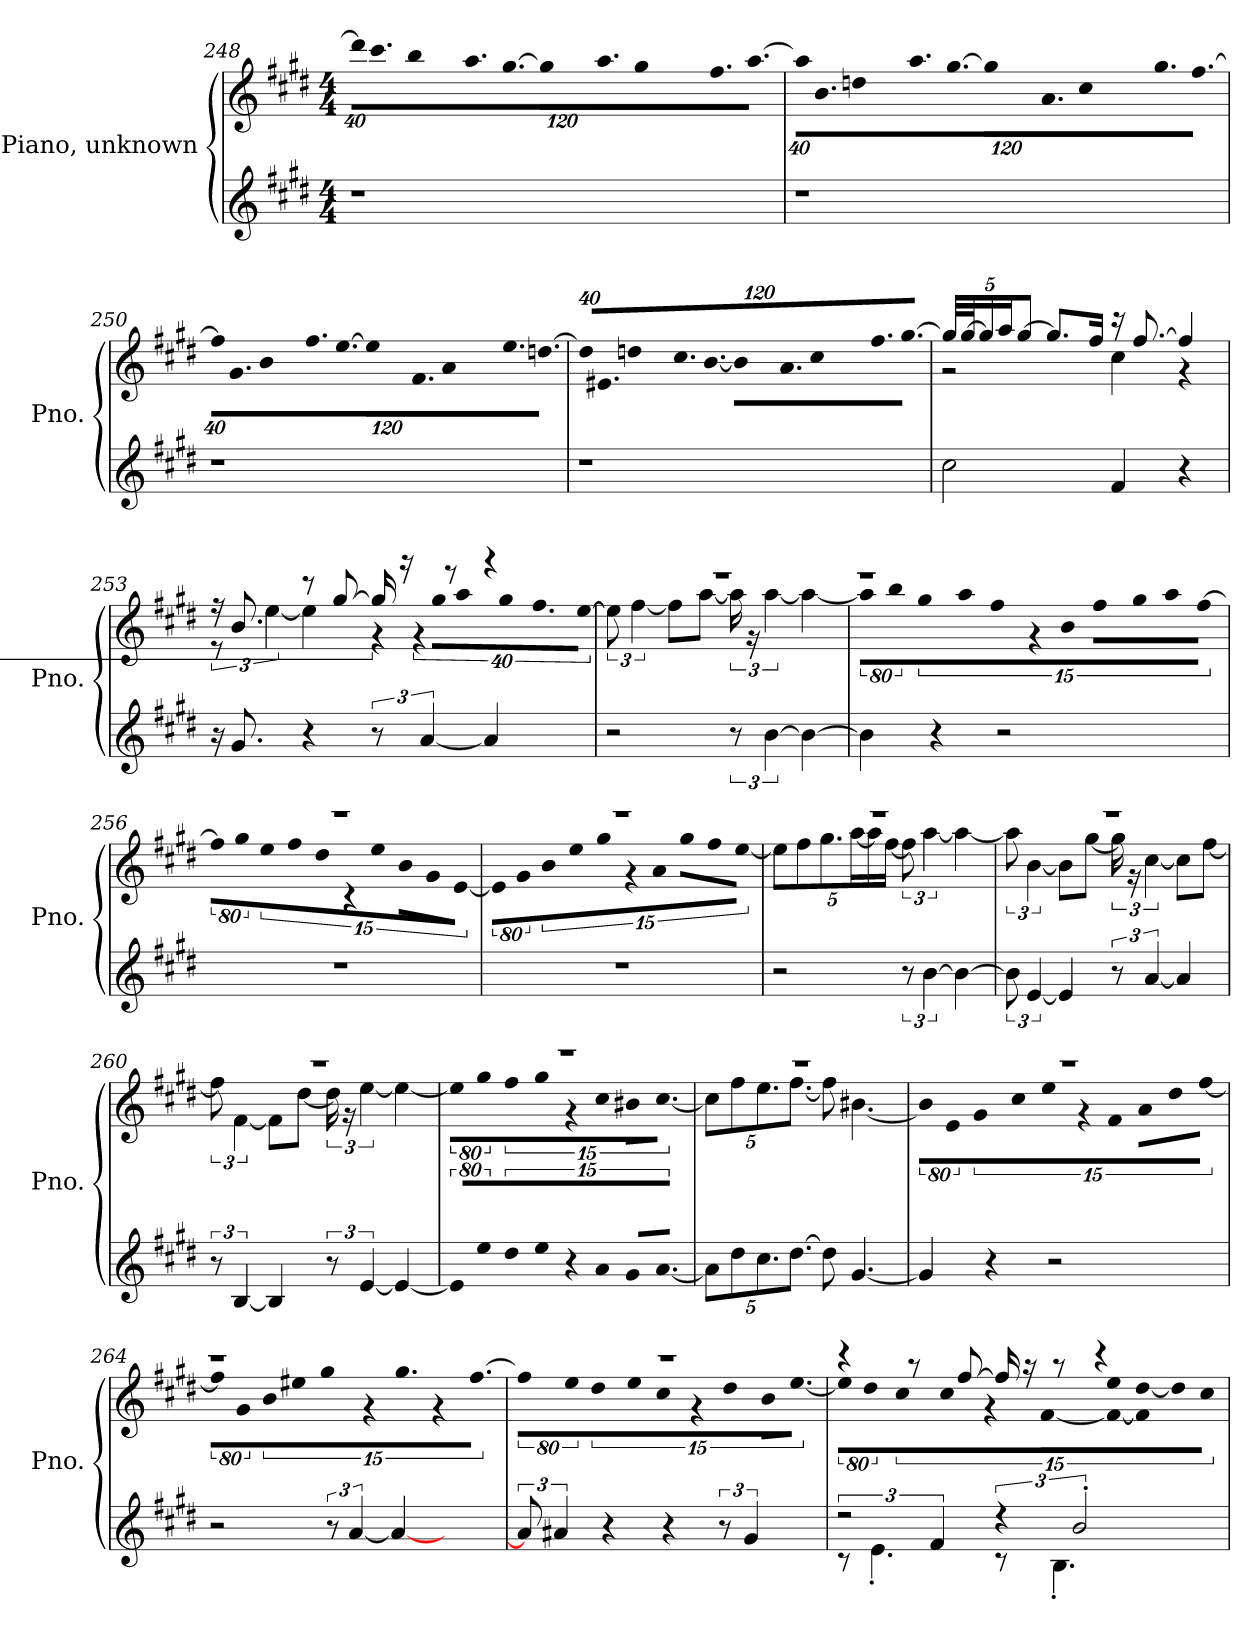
**kern	**kern
*part1	*part1
*staff2	*staff1
*I"Piano, unknown	*
*I'Pno.	*
!!LO:LB:g=z
*clefG2	*clefG2
*k[f#c#g#d#]	*k[f#c#g#d#]
*M4/4	*M4/4
*	*Xbrackettup
=248	=248
!	!LO:N:vis=32
1r	640%23ddd\KLL]
!	!LO:N:vis=16.
.	960%103ccc#\J
!	!LO:N:vis=8
.	960%137bb\
!	!LO:N:vis=16.
.	960%103aa\L
!	!LO:N:vis=16.
.	[960%103gg#\JJ
!	!LO:N:vis=32
.	640%23gg#\KLL]
!	!LO:N:vis=16.
.	960%103aa\J
!	!LO:N:vis=8
.	960%137gg#\
!	!LO:N:vis=16.
.	960%103ff#\L
!	!LO:N:vis=16.
.	[960%103aa\JJ
960ryy	.
=249	=249
!	!LO:N:vis=32
1r	640%23aa\KLL]
!	!LO:N:vis=16.
.	960%103b\J
!	!LO:N:vis=8
.	960%137ddn\
!	!LO:N:vis=16.
.	960%103aa\L
!	!LO:N:vis=16.
.	[960%103gg#\JJ
!	!LO:N:vis=32
.	640%23gg#\KLL]
!	!LO:N:vis=16.
.	960%103a\J
!	!LO:N:vis=8
.	960%137cc#\
!	!LO:N:vis=16.
.	960%103gg#\L
!	!LO:N:vis=16.
.	[960%103ff#\JJ
960ryy	.
=250	=250
!	!LO:N:vis=32
1r	640%23ff#\KLL]
!	!LO:N:vis=16.
.	960%103g#\J
!	!LO:N:vis=8
.	960%137b\
!	!LO:N:vis=16.
.	960%103ff#\L
!	!LO:N:vis=16.
.	[960%103ee\JJ
!	!LO:N:vis=32
.	640%23ee\KLL]
!	!LO:N:vis=16.
.	960%103f#\J
!	!LO:N:vis=8
.	960%137a\
!	!LO:N:vis=16.
.	960%103ee\L
!	!LO:N:vis=16.
.	[960%103ddn\JJ
960ryy	.
!!LO:LB:g=z
=251	=251
!	!LO:N:vis=32
1r	640%23dd/KLL]
!	!LO:N:vis=16.
.	960%103e#X/J
!	!LO:N:vis=8
.	960%137ddn/
!	!LO:N:vis=16.
.	960%103cc#/L
!	!LO:N:vis=16.
.	[960%103b/JJ
!	!LO:N:vis=32
.	640%23b\KLL]
!	!LO:N:vis=16.
.	960%103a\J
!	!LO:N:vis=8
.	960%137cc#\
!	!LO:N:vis=16.
.	960%103ff#\L
!	!LO:N:vis=16.
.	[960%103gg#\JJ
960ryy	.
=252	=252
*	*^
2cc#\	40gg#/LLL]	2r
.	[40gg#/J	.
.	20gg#/]	.
.	20aa/J	.
.	[10gg#/J	.
.	8.gg#/L]	.
.	16ff#/Jk	.
4f#/	16r	4cc#\
.	[8.ff#/	.
4r	4ff#/]	4r
!!LO:LB:g=z	!!
=253	=253	=253
*	*	*brackettup
16r	16r	12r
8.g#/	8.b/	.
.	.	[6ee\
4r	8r	4ee\]
.	[8gg#/	.
!	!	!LO:N:vis=16
12r	16gg#/]	1920%137r
.	16r	.
!	!	!LO:N:vis=32
.	.	640%23r
[6a/	.	.
!	!	!LO:N:vis=32
.	.	640%23gg#\KLL
.	8r	.
!	!	!LO:N:vis=16
.	.	1920%137aa\J
!	!	!LO:N:vis=8
.	.	960%137gg#\
4a/]	4r	.
!	!	!LO:N:vis=16.
.	.	960%103ff#\L
!	!	!LO:N:vis=32
.	.	[640%23ee\JJk
1920ryy	1920ryy	.
=254	=254	=254
2r	1r	12ee\]
.	.	[6ff#\
.	.	8ff#\L]
.	.	[8aa\J
12r	.	24aa\]
.	.	24r
[6b\	.	[6aa\
4b\_	.	4aa\_
=255	=255	=255
!	!	!LO:N:vis=8
4b\]	1r	640%71aa\L]
!	!	!LO:N:vis=8
.	.	640%71bb\
.	.	1920ryy
!	!	!LO:N:vis=8
.	.	640%71gg#\
4r	.	.
!	!	!LO:N:vis=8
.	.	640%71aa\
!	!	!LO:N:vis=8
.	.	640%71ff#\J
2r	.	.
.	.	1920ryy
!	!	!LO:N:vis=16
.	.	1920%107r
!	!	!LO:N:vis=8
.	.	640%71b\
!	!	!LO:N:vis=16
.	.	1920%107ff#\LL
!	!	!LO:N:vis=16
.	.	1920%107gg#\J
!	!	!LO:N:vis=8
.	.	640%71aa\
!	!	!LO:N:vis=16
.	.	[1920%107ff#\Jk
1920ryy	1920ryy	.
!!LO:PB:g=z	!!
=256	=256	=256
!	!	!LO:N:vis=8
1r	1r	640%71ff#\L]
!	!	!LO:N:vis=8
.	.	640%71gg#\
.	.	1920ryy
!	!	!LO:N:vis=8
.	.	640%71ee\
!	!	!LO:N:vis=8
.	.	640%71ff#\
!	!	!LO:N:vis=8
.	.	640%71dd#\J
.	.	1920ryy
!	!	!LO:N:vis=16
.	.	1920%107r
!	!	!LO:N:vis=8
.	.	640%71ee\
!	!	!LO:N:vis=8
.	.	640%71b\L
!	!	!LO:N:vis=8
.	.	640%71g#\
!	!	!LO:N:vis=16
.	.	[1920%107e\Jk
=257	=257	=257
!	!	!LO:N:vis=8
1r	1r	640%71e\L]
!	!	!LO:N:vis=8
.	.	640%71g#\
.	.	1920ryy
!	!	!LO:N:vis=8
.	.	640%71b\
!	!	!LO:N:vis=8
.	.	640%71ee\
!	!	!LO:N:vis=8
.	.	640%71gg#\J
.	.	1920ryy
!	!	!LO:N:vis=16
.	.	1920%107r
!	!	!LO:N:vis=8
.	.	640%71a\
!	!	!LO:N:vis=8
.	.	640%71gg#\L
!	!	!LO:N:vis=8
.	.	640%71ff#\
!	!	!LO:N:vis=16
.	.	[1920%107ee\Jk
=258	=258	=258
*	*	*Xbrackettup
2r	1r	10ee\L]
.	.	10ff#\
.	.	10.gg#\
.	.	[20aa\L
.	.	20aa\]
.	.	[20ff#\JJ
*	*	*brackettup
12r	.	12ff#\]
[6b\	.	[6aa\
4b\_	.	4aa\_
!!LO:LB:g=z	!!
=259	=259	=259
12b\]	1r	12aa\]
[6e/	.	[6b\
4e/]	.	8b\L]
.	.	[8gg#\J
12r	.	24gg#\]
.	.	24r
[6a/	.	[6cc#\
4a/]	.	8cc#\L]
.	.	[8ff#\J
=260	=260	=260
12r	1r	12ff#\]
[6B/	.	[6f#\
4B/]	.	8f#\L]
.	.	[8dd#\J
12r	.	24dd#\]
.	.	24r
[6e/	.	[6ee\
4e/_	.	4ee\_
=261	=261	=261
!LO:N:vis=8	!	!LO:N:vis=8
640%71e/L]	1r	640%71ee\L]
!LO:N:vis=8	!	!LO:N:vis=8
640%71ee/	.	640%71gg#\
1920ryy	.	1920ryy
!LO:N:vis=8	!	!LO:N:vis=8
640%71dd#/J	.	640%71ff#\J
!LO:N:vis=4	!	!LO:N:vis=4
1920%427ee\	.	1920%427gg#\
!LO:N:vis=16	!	!LO:N:vis=16
1920%107r	.	1920%107r
!LO:N:vis=8	!	!LO:N:vis=8
640%71a/	.	640%71cc#\
!LO:N:vis=8	!	!LO:N:vis=8
640%71g#/L	.	640%71b#X\L
[9.a/J	.	[9.cc#\J
=262	=262	=262
*Xbrackettup	*	*Xbrackettup
10a\L]	1r	10cc#\L]
10dd#\	.	10ff#\
10.cc#\	.	10.ee\
[10.dd#\J	.	[10.ff#\J
8dd#\]	.	8ff#\]
[4.g#/	.	[4.b#X\
!!LO:LB:g=z	!!
=263	=263	=263
*	*	*brackettup
!	!	!LO:N:vis=8
4g#/]	1r	640%71b#\L]
!	!	!LO:N:vis=8
.	.	640%71e\
.	.	1920ryy
!	!	!LO:N:vis=8
.	.	640%71g#\
4r	.	.
!	!	!LO:N:vis=8
.	.	640%71cc#\
!	!	!LO:N:vis=8
.	.	640%71ee\J
2r	.	.
.	.	1920ryy
!	!	!LO:N:vis=16
.	.	1920%107r
!	!	!LO:N:vis=8
.	.	640%71f#\
!	!	!LO:N:vis=8
.	.	640%71a\L
!	!	!LO:N:vis=8
.	.	640%71dd#\
!	!	!LO:N:vis=16
.	.	[1920%107ff#\Jk
=264	=264	=264
!	!	!LO:N:vis=8
2r	1r	640%71ff#\L]
!	!	!LO:N:vis=8
.	.	640%71g#\
.	.	1920ryy
!	!	!LO:N:vis=8
.	.	640%71b\
!	!	!LO:N:vis=8
.	.	640%71ee#X\
!	!	!LO:N:vis=8
.	.	640%71gg#\J
*brackettup	*	*
12r	.	.
.	.	1920ryy
!	!	!LO:N:vis=16
.	.	1920%107r
[6a/	.	.
.	.	9.gg#\
4a/_	.	.
!	!	!LO:N:vis=16
.	.	1920%107r
.	.	[9.ff#\
1920ryy	1920ryy	.
=265	=265	=265
!	!	!LO:N:vis=8
12a/]	1r	640%71ff#\L]
6a#X/	.	.
!	!	!LO:N:vis=8
.	.	640%71ee\
.	.	1920ryy
!	!	!LO:N:vis=8
.	.	640%71dd#\
4r	.	.
!	!	!LO:N:vis=8
.	.	640%71ee\
!	!	!LO:N:vis=8
.	.	640%71cc#\J
4r	.	.
.	.	1920ryy
!	!	!LO:N:vis=16
.	.	1920%107r
!	!	!LO:N:vis=8
.	.	640%71dd#\
!	!	!LO:N:vis=8
.	.	640%71b\L
12r	.	.
6g#/	.	[9.ee\J
!!LO:LB:g=z	!!
=266	=266	=266
*^	*	*
!	!	!	!LO:N:vis=8
3r	8r	4r	640%71ee\L]
!	!	!	!LO:N:vis=8
.	.	.	640%71dd#\
.	4.e'\	.	.
.	.	.	1920ryy
!	!	!	!LO:N:vis=8
.	.	.	640%71cc#\J
.	.	8r	.
!	!	!	!LO:N:vis=4
6f#/	.	.	1920%427cc#\
.	.	[8ff#/	.
6r	8r	16ff#/]	.
!	!	!	!LO:N:vis=16
.	.	.	1920%107r
.	.	16r	.
!	!	!	!LO:N:vis=16
.	.	.	[1920%107f#\KL
.	4.B'\	8r	.
3b'/	.	.	.
!	!	!	!LO:N:vis=8
.	.	.	640%71f#\_ 640%71ee\
.	.	4r	.
!	!	!	!LO:N:vis=16
.	.	.	1920%107f#\] [1920%107dd#\L
!	!	!	!LO:N:vis=16
.	.	.	1920%107dd#\J]
!	!	!	!LO:N:vis=8
.	.	.	640%71cc#\J
1920ryy	1920ryy	1920ryy	.
*v	*v	*	*
*	*v	*v
=	=
*-	*-
